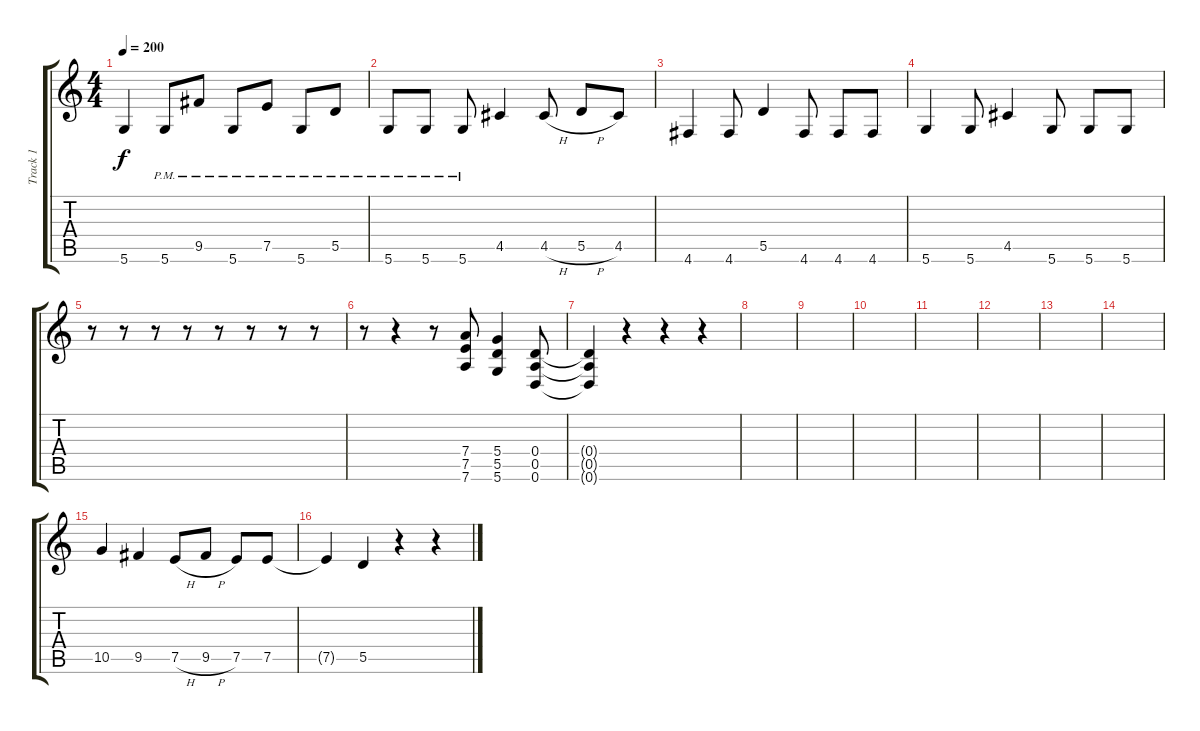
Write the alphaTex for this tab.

\track ("Track 1" "Track 1") {instrument distortionguitar}
\staff {score tabs}
\tuning (E4 B3 G3 D3 A2 D2) {hide}
\ts (4 4)
\tempo 200
\clef g2
\ks c
5.6.4{dy f} 5.6{pm}.8 9.5{pm}.8 5.6{pm}.8 7.5{pm}.8 5.6{pm}.8 5.5{pm}.8 |
5.6{pm}.8 5.6{pm}.8 5.6{pm}.8 4.5.4 4.5{h}.8 5.5{h}.8 4.5.8 |
4.6.4 4.6.8 5.5.4 4.6.8 4.6.8 4.6.8 |
5.6.4 5.6.8 4.5.4 5.6.8 5.6.8 5.6.8 |
r.8 r.8 r.8 r.8 r.8 r.8 r.8 r.8 |
r.8 r.4 r.8 (7.4 7.5 7.6).8 (5.4 5.5 5.6).4 (0.4 0.5 0.6).8 |
(0.4{t} 0.5{t} 0.6{t}).4 r.4 r.4 r.4 |
|
|
|
|
|
|
|
10.5.4 9.5.4 7.5{h}.8 9.5{h}.8 7.5.8 7.5.8 |
7.5{t}.4 5.5.4 r.4 r.4
